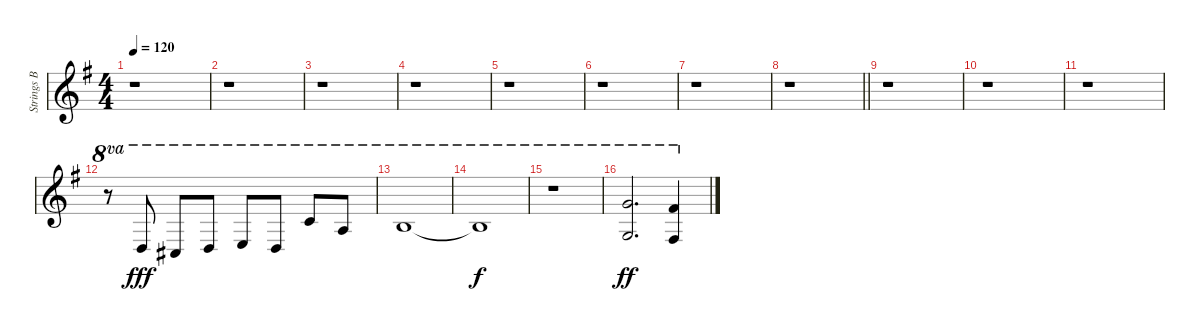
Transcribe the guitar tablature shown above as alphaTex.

\track ("Strings B" "Strings B") {instrument stringensemble1}
\staff {score}
\tuning (E4 B3 G3 D3 A2 E2) {hide}
\ts (4 4)
\tempo 120
\clef g2
\ks eminor
r.1{dy f} |
r.1 |
r.1 |
r.1 |
r.1 |
r.1 |
r.1 |
\barLineRight lightlight
r.1 |
\section ("" "")
r.1 |
r.1 |
r.1 |
r.8{ot 8va} 12.4.8{ot 8va dy fff} 11.4.8{ot 8va} 12.4.8{ot 8va} 14.4.8{ot 8va} 12.4.8{ot 8va} 13.2.8{ot 8va} 14.3.8{ot 8va} |
12.2.1{ot 8va volume 2} |
12.2{t}.1{ot 8va dy f} |
r.1{ot 8va} |
(15.1 12.3).2{d ot 8va dy ff volume 5} (14.1 11.3).4{ot 8va}
